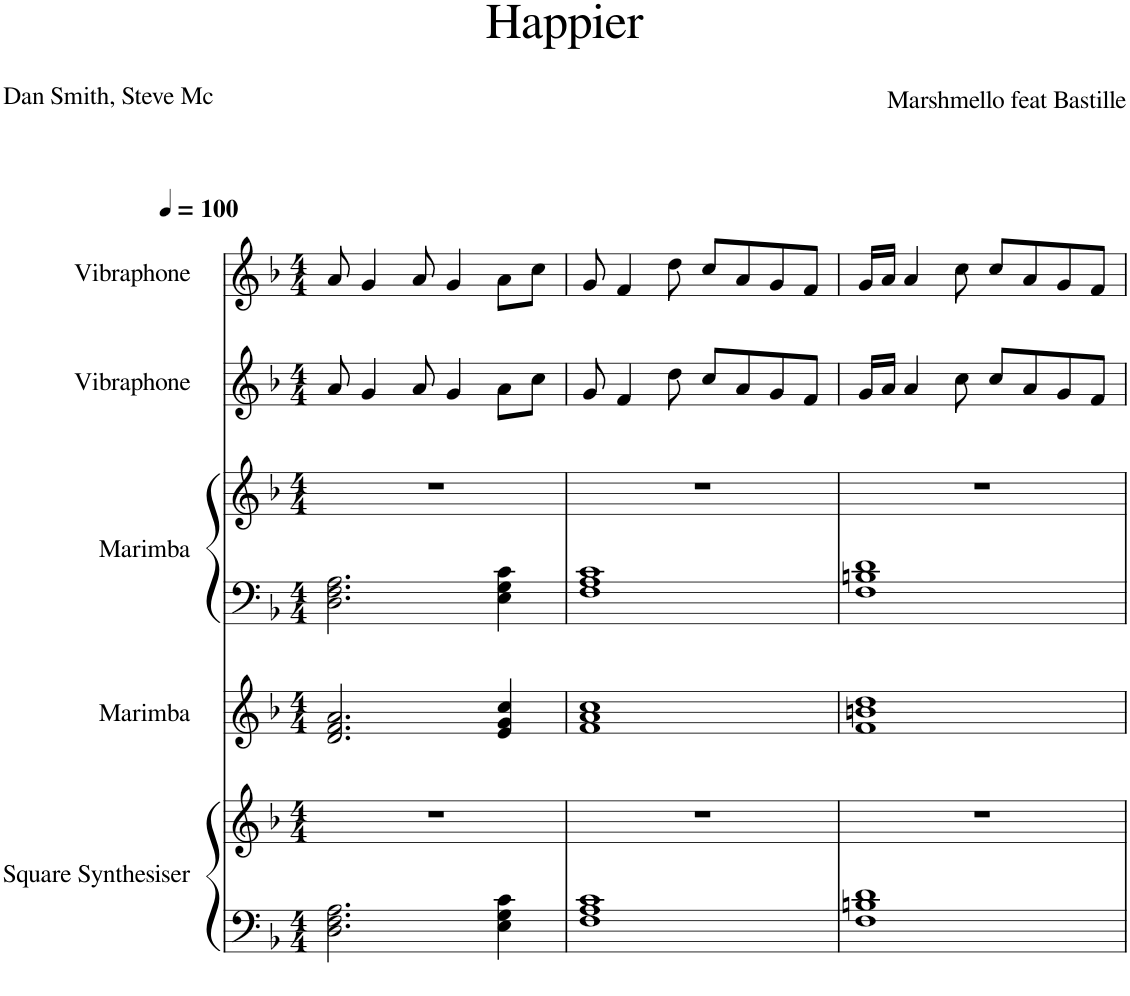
**kern	**kern	**kern	**kern	**kern	**kern	**kern
*part5	*part5	*part4	*part3	*part3	*part2	*part1
*staff7	*staff6	*staff5	*staff4	*staff3	*staff2	*staff1
*I"Square Synthesiser	*	*I"Marimba	*I"Marimba	*	*I"Vibraphone	*I"Vibraphone
*I'Synth.	*	*I'Mrm.	*I'Mrm.	*	*I'Vib.	*I'Vib.
*clefF4	*clefG2	*clefG2	*clefF4	*clefG2	*clefG2	*clefG2
*k[b-]	*k[b-]	*k[b-]	*k[b-]	*k[b-]	*k[b-]	*k[b-]
*M4/4	*M4/4	*M4/4	*M4/4	*M4/4	*M4/4	*M4/4
*MM100	*MM100	*MM100	*MM100	*MM100	*MM100	*MM100
=1	=1	=1	=1	=1	=1	=1
2.D\ 2.F\ 2.A\	1r	2.d/ 2.f/ 2.a/	2.D\ 2.F\ 2.A\	1r	8a/	8a/
.	.	.	.	.	4g/	4g/
.	.	.	.	.	8a/	8a/
.	.	.	.	.	4g/	4g/
4E\ 4G\ 4c\	.	4e/ 4g/ 4cc/	4E\ 4G\ 4c\	.	8a\L	8a\L
.	.	.	.	.	8cc\J	8cc\J
=2	=2	=2	=2	=2	=2	=2
1F 1A 1c	1r	1f 1a 1cc	1F 1A 1c	1r	8g/	8g/
.	.	.	.	.	4f/	4f/
.	.	.	.	.	8dd\	8dd\
.	.	.	.	.	8cc/L	8cc/L
.	.	.	.	.	8a/	8a/
.	.	.	.	.	8g/	8g/
.	.	.	.	.	8f/J	8f/J
=3	=3	=3	=3	=3	=3	=3
1F 1Bn 1d	1r	1f 1bn 1dd	1F 1Bn 1d	1r	16g/LL	16g/LL
.	.	.	.	.	16a/JJ	16a/JJ
.	.	.	.	.	4a/	4a/
.	.	.	.	.	8cc\	8cc\
.	.	.	.	.	8cc/L	8cc/L
.	.	.	.	.	8a/	8a/
.	.	.	.	.	8g/	8g/
.	.	.	.	.	8f/J	8f/J
=	=	=	=	=	=	=
*-	*-	*-	*-	*-	*-	*-
